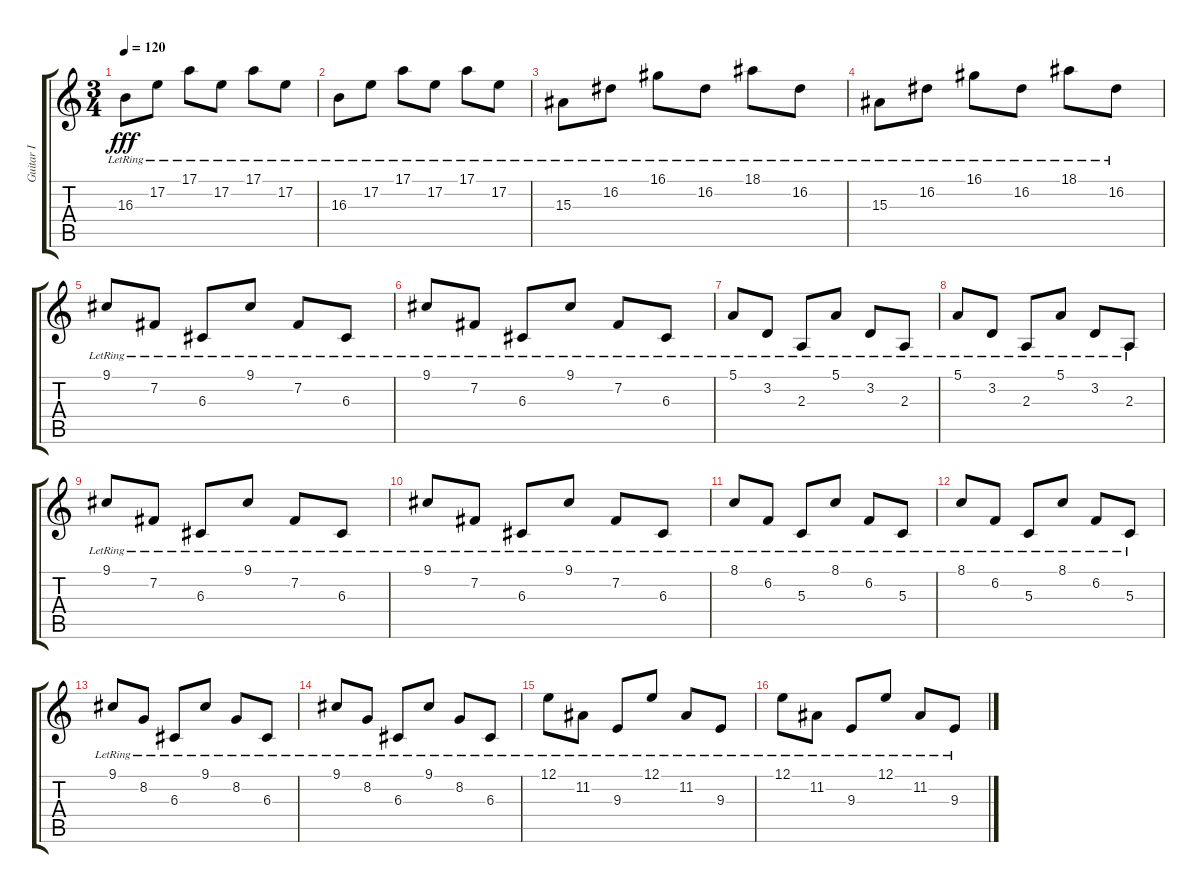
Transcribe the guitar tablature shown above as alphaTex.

\track ("Guitar I" "Guitar I") {instrument orchestralharp}
\staff {score tabs}
\tuning (E4 B3 G3 D3 A2 E2) {hide}
\ts (3 4)
\tempo 120
\clef g2
\ks c
16.3{lr}.8{dy fff} 17.2{lr}.8 17.1{lr}.8 17.2{lr}.8 17.1{lr}.8 17.2{lr}.8 |
16.3{lr}.8 17.2{lr}.8 17.1{lr}.8 17.2{lr}.8 17.1{lr}.8 17.2{lr}.8 |
15.3{lr}.8 16.2{lr}.8 16.1{lr}.8 16.2{lr}.8 18.1{lr}.8 16.2{lr}.8 |
15.3{lr}.8 16.2{lr}.8 16.1{lr}.8 16.2{lr}.8 18.1{lr}.8 16.2{lr}.8 |
9.1{lr}.8 7.2{lr}.8 6.3{lr}.8 9.1{lr}.8 7.2{lr}.8 6.3{lr}.8 |
9.1{lr}.8 7.2{lr}.8 6.3{lr}.8 9.1{lr}.8 7.2{lr}.8 6.3{lr}.8 |
5.1{lr}.8 3.2{lr}.8 2.3{lr}.8 5.1{lr}.8 3.2{lr}.8 2.3{lr}.8 |
5.1{lr}.8 3.2{lr}.8 2.3{lr}.8 5.1{lr}.8 3.2{lr}.8 2.3{lr}.8 |
9.1{lr}.8 7.2{lr}.8 6.3{lr}.8 9.1{lr}.8 7.2{lr}.8 6.3{lr}.8 |
9.1{lr}.8 7.2{lr}.8 6.3{lr}.8 9.1{lr}.8 7.2{lr}.8 6.3{lr}.8 |
8.1{lr}.8 6.2{lr}.8 5.3{lr}.8 8.1{lr}.8 6.2{lr}.8 5.3{lr}.8 |
8.1{lr}.8 6.2{lr}.8 5.3{lr}.8 8.1{lr}.8 6.2{lr}.8 5.3{lr}.8 |
9.1{lr}.8 8.2{lr}.8 6.3{lr}.8 9.1{lr}.8 8.2{lr}.8 6.3{lr}.8 |
9.1{lr}.8 8.2{lr}.8 6.3{lr}.8 9.1{lr}.8 8.2{lr}.8 6.3{lr}.8 |
12.1{lr}.8 11.2{lr}.8 9.3{lr}.8 12.1{lr}.8 11.2{lr}.8 9.3{lr}.8 |
12.1{lr}.8 11.2{lr}.8 9.3{lr}.8 12.1{lr}.8 11.2{lr}.8 9.3{lr}.8
